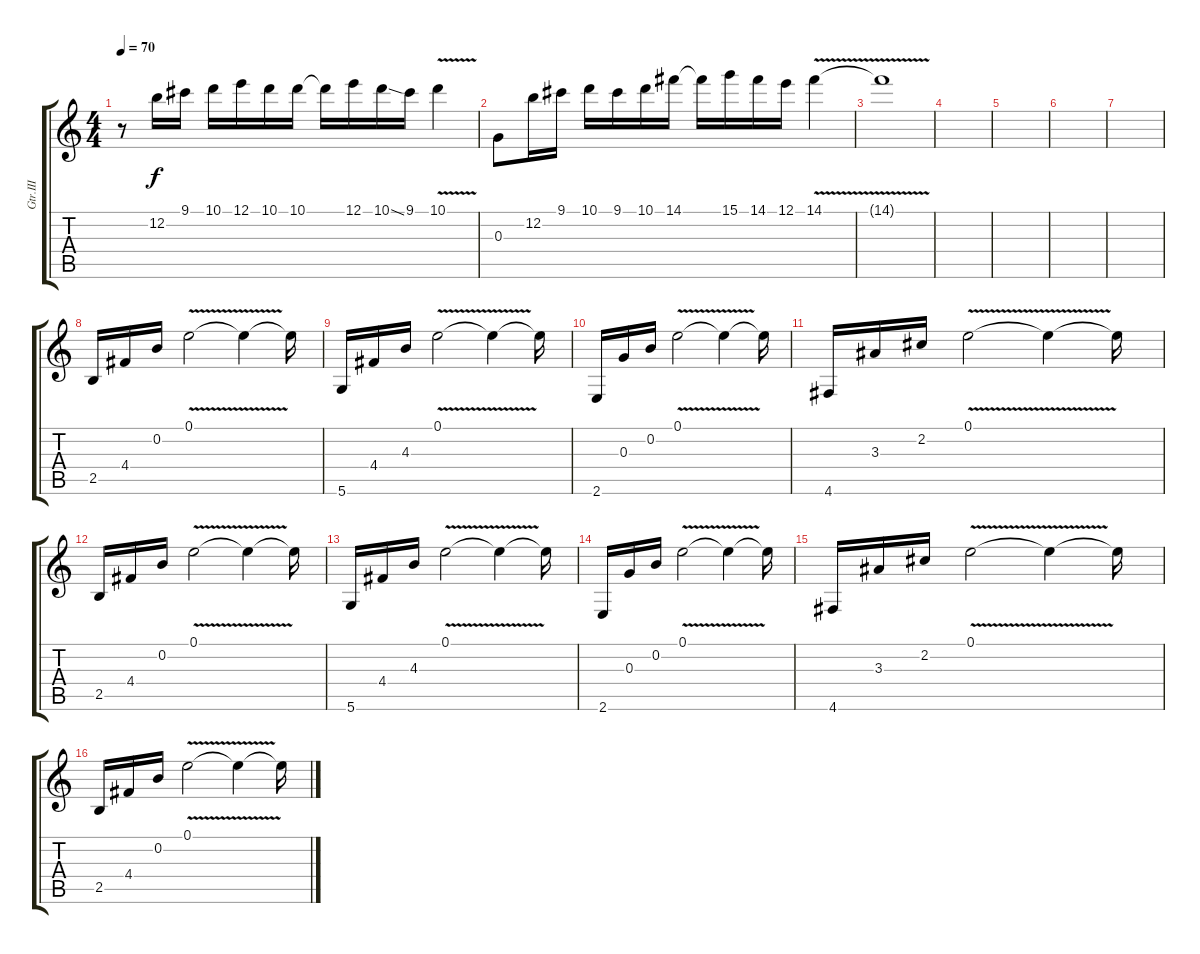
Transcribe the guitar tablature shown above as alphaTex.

\track ("Gtr.III" "Gtr.III") {instrument electricguitarjazz}
\staff {score tabs}
\tuning (E4 B3 G3 D3 A2 D2) {hide}
\ts (4 4)
\tempo 70
\clef g2
\ks c
r.8{dy f instrument distortionguitar} 12.2.16 9.1.16 10.1.16 12.1.16 10.1.16 10.1.16 10.1{t}.16 12.1.16 10.1{ss}.16 9.1.16 10.1{v}.4 |
0.3.8 12.2.16 9.1.16 10.1.16 9.1.16 10.1.16 14.1.16 14.1{t}.16 15.1.16 14.1.16 12.1.16 14.1{v}.4 |
14.1{t}.1 |
|
|
|
|
2.5.16{instrument electricguitarjazz} 4.4.16 0.2.16 0.1{v}.2 0.1{t}.4 0.1{t}.16 |
5.6.16 4.4.16 4.3.16 0.1{v}.2 0.1{t}.4 0.1{t}.16 |
2.6.16 0.3.16 0.2.16 0.1{v}.2 0.1{t}.4 0.1{t}.16 |
4.6.16 3.3.16 2.2.16 0.1{v}.2 0.1{t}.4 0.1{t}.16 |
2.5.16{instrument electricguitarjazz} 4.4.16 0.2.16 0.1{v}.2 0.1{t}.4 0.1{t}.16 |
5.6.16 4.4.16 4.3.16 0.1{v}.2 0.1{t}.4 0.1{t}.16 |
2.6.16 0.3.16 0.2.16 0.1{v}.2 0.1{t}.4 0.1{t}.16 |
4.6.16 3.3.16 2.2.16 0.1{v}.2 0.1{t}.4 0.1{t}.16 |
2.5.16 4.4.16 0.2.16 0.1{v}.2 0.1{t}.4 0.1{t}.16
